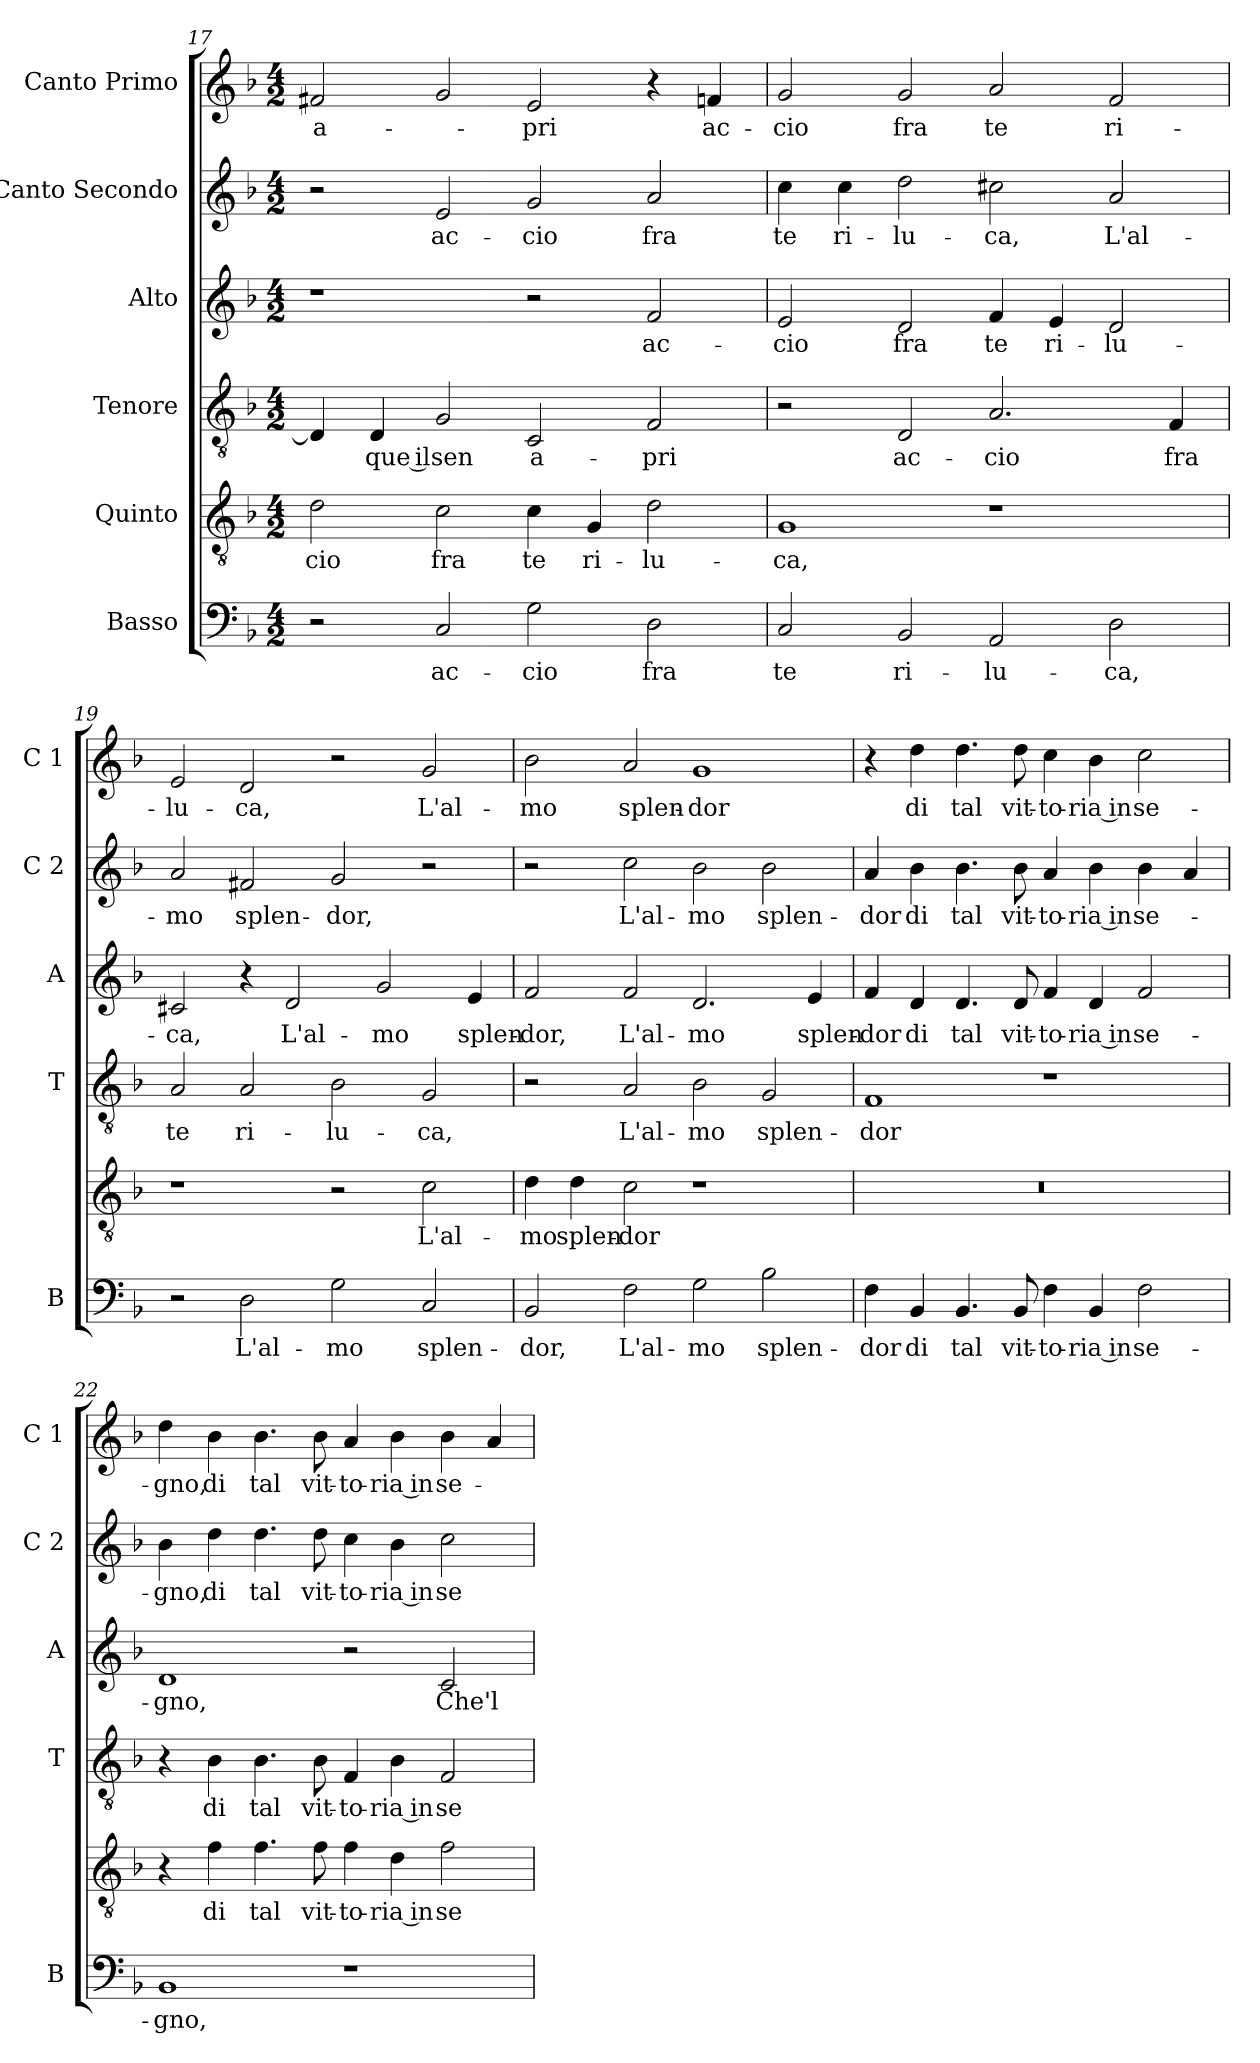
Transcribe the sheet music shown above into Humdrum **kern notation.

**kern	**text	**kern	**text	**kern	**text	**kern	**text	**kern	**text	**kern	**text
*part6	*part6	*part5	*part5	*part4	*part4	*part3	*part3	*part2	*part2	*part1	*part1
*staff6	*staff6	*staff5	*staff5	*staff4	*staff4	*staff3	*staff3	*staff2	*staff2	*staff1	*staff1
*I"Basso	*	*I"Quinto	*	*I"Tenore	*	*I"Alto	*	*I"Canto Secondo	*	*I"Canto Primo	*
*I'B	*	*	*	*I'T	*	*I'A	*	*I'C 2	*	*I'C 1	*
*clefF4	*	*clefGv2	*	*clefGv2	*	*clefG2	*	*clefG2	*	*clefG2	*
*k[b-]	*	*k[b-]	*	*k[b-]	*	*k[b-]	*	*k[b-]	*	*k[b-]	*
*F:	*	*F:	*	*F:	*	*F:	*	*F:	*	*F:	*
*M4/2	*	*M4/2	*	*M4/2	*	*M4/2	*	*M4/2	*	*M4/2	*
=17	=17	=17	=17	=17	=17	=17	=17	=17	=17	=17	=17
!	!	!	!LO:LY:b	!	!	!	!	!	!	!	!LO:LY:b
2r	.	2d\	-cio	4D/]	.	1r	.	2r	.	2f#X/	a-
!	!	!	!	!	!LO:LY:b	!	!	!	!	!	!
.	.	.	.	4D/	-que il	.	.	.	.	.	.
!	!LO:LY:b	!	!LO:LY:b	!	!LO:LY:b	!	!	!	!LO:LY:b	!	!
2C/	ac-	2c\	fra	2G/	sen	.	.	2e/	ac-	2g/	.
!	!LO:LY:b	!	!LO:LY:b	!	!LO:LY:b	!	!	!	!LO:LY:b	!	!LO:LY:b
2G\	-cio	4c\	te	2C/	a-	2r	.	2g/	-cio	2e/	-pri
!	!	!	!LO:LY:b	!	!	!	!	!	!	!	!
.	.	4G/	ri-	.	.	.	.	.	.	.	.
!	!LO:LY:b	!	!LO:LY:b	!	!LO:LY:b	!	!LO:LY:b	!	!LO:LY:b	!	!
2D\	fra	2d\	-lu-	2F/	-pri	2f/	ac-	2a/	fra	4r	.
!	!	!	!	!	!	!	!	!	!	!	!LO:LY:b
.	.	.	.	.	.	.	.	.	.	4fn/	ac-
=18	=18	=18	=18	=18	=18	=18	=18	=18	=18	=18	=18
!	!LO:LY:b	!	!LO:LY:b	!	!	!	!LO:LY:b	!	!LO:LY:b	!	!LO:LY:b
2C/	te	1G	-ca,	2r	.	2e/	-cio	4cc\	te	2g/	-cio
!	!	!	!	!	!	!	!	!	!LO:LY:b	!	!
.	.	.	.	.	.	.	.	4cc\	ri-	.	.
!	!LO:LY:b	!	!	!	!LO:LY:b	!	!LO:LY:b	!	!LO:LY:b	!	!LO:LY:b
2BB-/	ri-	.	.	2D/	ac-	2d/	fra	2dd\	-lu-	2g/	fra
!	!LO:LY:b	!	!	!	!LO:LY:b	!	!LO:LY:b	!	!LO:LY:b	!	!LO:LY:b
2AA/	-lu-	1r	.	2.A/	-cio	4f/	te	2cc#X\	-ca,	2a/	te
!	!	!	!	!	!	!	!LO:LY:b	!	!	!	!
.	.	.	.	.	.	4e/	ri-	.	.	.	.
!	!LO:LY:b	!	!	!	!	!	!LO:LY:b	!	!LO:LY:b	!	!LO:LY:b
2D\	-ca,	.	.	.	.	2d/	-lu-	2a/	L'al-	2f/	ri-
!	!	!	!	!	!LO:LY:b	!	!	!	!	!	!
.	.	.	.	4F/	fra	.	.	.	.	.	.
=19	=19	=19	=19	=19	=19	=19	=19	=19	=19	=19	=19
!	!	!	!	!	!LO:LY:b	!	!LO:LY:b	!	!LO:LY:b	!	!LO:LY:b
2r	.	1r	.	2A/	te	2c#X/	-ca,	2a/	-mo	2e/	-lu-
!	!LO:LY:b	!	!	!	!LO:LY:b	!	!	!	!LO:LY:b	!	!LO:LY:b
2D\	L'al-	.	.	2A/	ri-	4r	.	2f#X/	splen-	2d/	-ca,
!	!	!	!	!	!	!	!LO:LY:b	!	!	!	!
.	.	.	.	.	.	2d/	L'al-	.	.	.	.
!	!LO:LY:b	!	!	!	!LO:LY:b	!	!	!	!LO:LY:b	!	!
2G\	-mo	2r	.	2B-\	-lu-	.	.	2g/	-dor,	2r	.
!	!	!	!	!	!	!	!LO:LY:b	!	!	!	!
.	.	.	.	.	.	2g/	-mo	.	.	.	.
!	!LO:LY:b	!	!LO:LY:b	!	!LO:LY:b	!	!	!	!	!	!LO:LY:b
2C/	splen-	2c\	L'al-	2G/	-ca,	.	.	2r	.	2g/	L'al-
!	!	!	!	!	!	!	!LO:LY:b	!	!	!	!
.	.	.	.	.	.	4e/	splen-	.	.	.	.
=20	=20	=20	=20	=20	=20	=20	=20	=20	=20	=20	=20
!	!LO:LY:b	!	!LO:LY:b	!	!	!	!LO:LY:b	!	!	!	!LO:LY:b
2BB-/	-dor,	4d\	-mo	2r	.	2f/	-dor,	2r	.	2b-\	-mo
!	!	!	!LO:LY:b	!	!	!	!	!	!	!	!
.	.	4d\	splen-	.	.	.	.	.	.	.	.
!	!LO:LY:b	!	!LO:LY:b	!	!LO:LY:b	!	!LO:LY:b	!	!LO:LY:b	!	!LO:LY:b
2F\	L'al-	2c\	-dor	2A/	L'al-	2f/	L'al-	2cc\	L'al-	2a/	splen-
!	!LO:LY:b	!	!	!	!LO:LY:b	!	!LO:LY:b	!	!LO:LY:b	!	!LO:LY:b
2G\	-mo	1r	.	2B-\	-mo	2.d/	-mo	2b-\	-mo	1g	-dor
!	!LO:LY:b	!	!	!	!LO:LY:b	!	!	!	!LO:LY:b	!	!
2B-\	splen-	.	.	2G/	splen-	.	.	2b-\	splen-	.	.
!	!	!	!	!	!	!	!LO:LY:b	!	!	!	!
.	.	.	.	.	.	4e/	splen-	.	.	.	.
!!LO:LB:g=z
=21	=21	=21	=21	=21	=21	=21	=21	=21	=21	=21	=21
!	!LO:LY:b	!	!	!	!LO:LY:b	!	!LO:LY:b	!	!LO:LY:b	!	!
4F\	-dor	0r	.	1F	-dor	4f/	-dor	4a/	-dor	4r	.
!	!LO:LY:b	!	!	!	!	!	!LO:LY:b	!	!LO:LY:b	!	!LO:LY:b
4BB-/	di	.	.	.	.	4d/	di	4b-\	di	4dd\	di
!	!LO:LY:b	!	!	!	!	!	!LO:LY:b	!	!LO:LY:b	!	!LO:LY:b
4.BB-/	tal	.	.	.	.	4.d/	tal	4.b-\	tal	4.dd\	tal
!	!LO:LY:b	!	!	!	!	!	!LO:LY:b	!	!LO:LY:b	!	!LO:LY:b
8BB-/	vit-	.	.	.	.	8d/	vit-	8b-\	vit-	8dd\	vit-
!	!LO:LY:b	!	!	!	!	!	!LO:LY:b	!	!LO:LY:b	!	!LO:LY:b
4F\	-to-	.	.	1r	.	4f/	-to-	4a/	-to-	4cc\	-to-
!	!LO:LY:b	!	!	!	!	!	!LO:LY:b	!	!LO:LY:b	!	!LO:LY:b
4BB-/	-ria in	.	.	.	.	4d/	-ria in	4b-\	-ria in	4b-\	-ria in
!	!LO:LY:b	!	!	!	!	!	!LO:LY:b	!	!LO:LY:b	!	!LO:LY:b
2F\	se-	.	.	.	.	2f/	se-	4b-\	se-	2cc\	se-
.	.	.	.	.	.	.	.	4a/	.	.	.
=22	=22	=22	=22	=22	=22	=22	=22	=22	=22	=22	=22
!	!LO:LY:b	!	!	!	!	!	!LO:LY:b	!	!LO:LY:b	!	!LO:LY:b
1BB-	-gno,	4r	.	4r	.	1d	-gno,	4b-\	-gno,	4dd\	-gno,
!	!	!	!LO:LY:b	!	!LO:LY:b	!	!	!	!LO:LY:b	!	!LO:LY:b
.	.	4f\	di	4B-\	di	.	.	4dd\	di	4b-\	di
!	!	!	!LO:LY:b	!	!LO:LY:b	!	!	!	!LO:LY:b	!	!LO:LY:b
.	.	4.f\	tal	4.B-\	tal	.	.	4.dd\	tal	4.b-\	tal
!	!	!	!LO:LY:b	!	!LO:LY:b	!	!	!	!LO:LY:b	!	!LO:LY:b
.	.	8f\	vit-	8B-\	vit-	.	.	8dd\	vit-	8b-\	vit-
!	!	!	!LO:LY:b	!	!LO:LY:b	!	!	!	!LO:LY:b	!	!LO:LY:b
1r	.	4f\	-to-	4F/	-to-	2r	.	4cc\	-to-	4a/	-to-
!	!	!	!LO:LY:b	!	!LO:LY:b	!	!	!	!LO:LY:b	!	!LO:LY:b
.	.	4d\	-ria in	4B-\	-ria in	.	.	4b-\	-ria in	4b-\	-ria in
!	!	!	!LO:LY:b	!	!LO:LY:b	!	!LO:LY:b	!	!LO:LY:b	!	!LO:LY:b
.	.	2f\	se-	2F/	se-	2c/	Che'l	2cc\	se-	4b-\	se-
.	.	.	.	.	.	.	.	.	.	4a/	.
=	=	=	=	=	=	=	=	=	=	=	=
*-	*-	*-	*-	*-	*-	*-	*-	*-	*-	*-	*-
